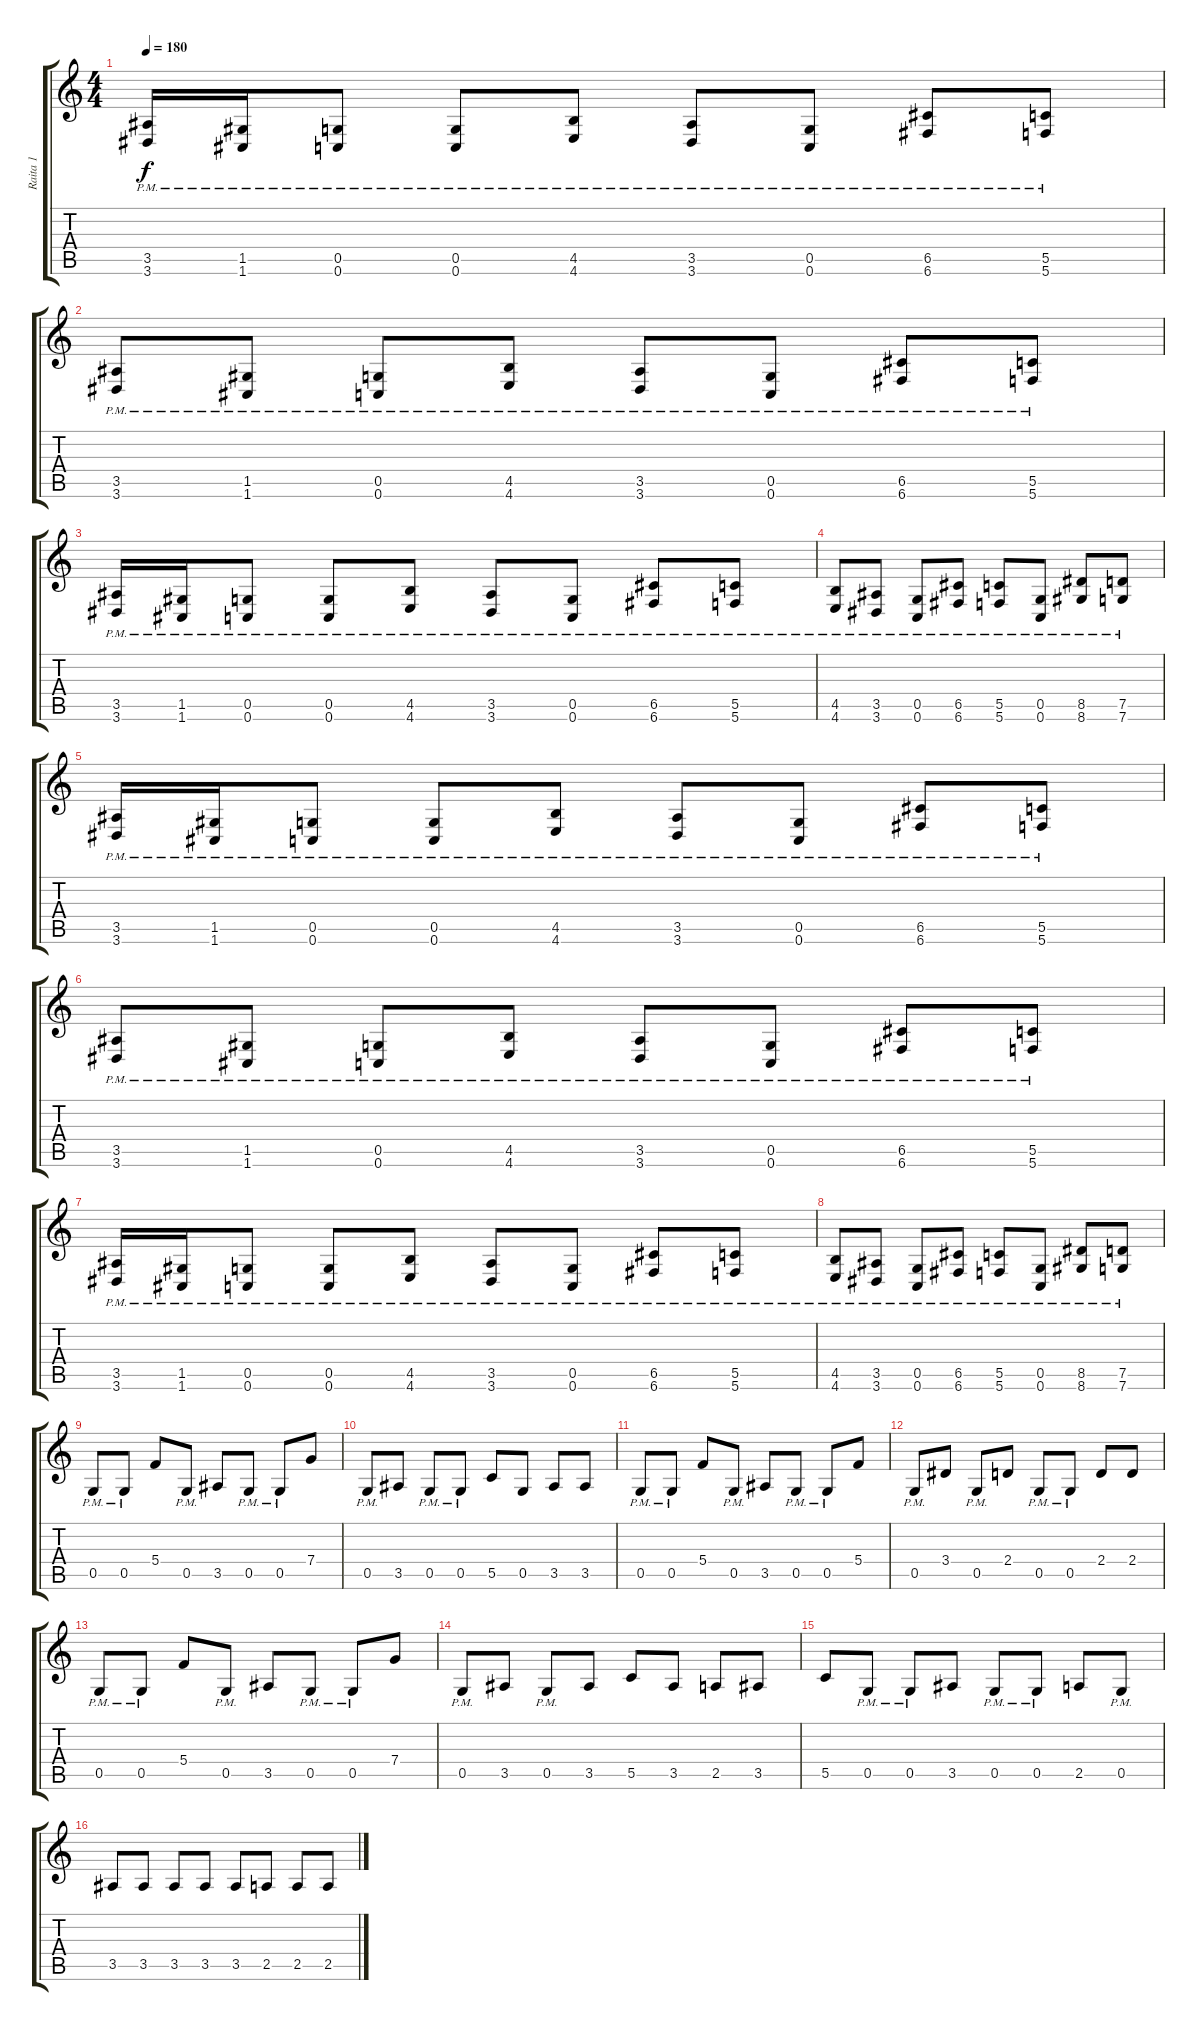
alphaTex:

\track ("Raita 1" "Raita 1") {instrument distortionguitar}
\staff {score tabs}
\tuning (D4 A3 F3 C3 G2 C2) {hide}
\ts (4 4)
\tempo 180
\clef g2
\ks c
(3.5{pm} 3.6{pm}).16{dy f} (1.5{pm} 1.6{pm}).16 (0.5{pm} 0.6{pm}).8 (0.5{pm} 0.6{pm}).8 (4.5{pm} 4.6{pm}).8 (3.5{pm} 3.6{pm}).8 (0.5{pm} 0.6{pm}).8 (6.5{pm} 6.6{pm}).8 (5.5{pm} 5.6{pm}).8 |
(3.5{pm} 3.6{pm}).8 (1.5{pm} 1.6{pm}).8 (0.5{pm} 0.6{pm}).8 (4.5{pm} 4.6{pm}).8 (3.5{pm} 3.6{pm}).8 (0.5{pm} 0.6{pm}).8 (6.5{pm} 6.6{pm}).8 (5.5{pm} 5.6{pm}).8 |
(3.5{pm} 3.6{pm}).16 (1.5{pm} 1.6{pm}).16 (0.5{pm} 0.6{pm}).8 (0.5{pm} 0.6{pm}).8 (4.5{pm} 4.6{pm}).8 (3.5{pm} 3.6{pm}).8 (0.5{pm} 0.6{pm}).8 (6.5{pm} 6.6{pm}).8 (5.5{pm} 5.6{pm}).8 |
(4.5{pm} 4.6{pm}).8 (3.5{pm} 3.6{pm}).8 (0.5{pm} 0.6{pm}).8 (6.5{pm} 6.6{pm}).8 (5.5{pm} 5.6{pm}).8 (0.5{pm} 0.6{pm}).8 (8.5{pm} 8.6{pm}).8 (7.5{pm} 7.6{pm}).8 |
(3.5{pm} 3.6{pm}).16 (1.5{pm} 1.6{pm}).16 (0.5{pm} 0.6{pm}).8 (0.5{pm} 0.6{pm}).8 (4.5{pm} 4.6{pm}).8 (3.5{pm} 3.6{pm}).8 (0.5{pm} 0.6{pm}).8 (6.5{pm} 6.6{pm}).8 (5.5{pm} 5.6{pm}).8 |
(3.5{pm} 3.6{pm}).8 (1.5{pm} 1.6{pm}).8 (0.5{pm} 0.6{pm}).8 (4.5{pm} 4.6{pm}).8 (3.5{pm} 3.6{pm}).8 (0.5{pm} 0.6{pm}).8 (6.5{pm} 6.6{pm}).8 (5.5{pm} 5.6{pm}).8 |
(3.5{pm} 3.6{pm}).16 (1.5{pm} 1.6{pm}).16 (0.5{pm} 0.6{pm}).8 (0.5{pm} 0.6{pm}).8 (4.5{pm} 4.6{pm}).8 (3.5{pm} 3.6{pm}).8 (0.5{pm} 0.6{pm}).8 (6.5{pm} 6.6{pm}).8 (5.5{pm} 5.6{pm}).8 |
(4.5{pm} 4.6{pm}).8 (3.5{pm} 3.6{pm}).8 (0.5{pm} 0.6{pm}).8 (6.5{pm} 6.6{pm}).8 (5.5{pm} 5.6{pm}).8 (0.5{pm} 0.6{pm}).8 (8.5{pm} 8.6{pm}).8 (7.5{pm} 7.6{pm}).8 |
0.5{pm}.8 0.5{pm}.8 5.4.8 0.5{pm}.8 3.5.8 0.5{pm}.8 0.5{pm}.8 7.4.8 |
0.5{pm}.8 3.5.8 0.5{pm}.8 0.5{pm}.8 5.5.8 0.5.8 3.5.8 3.5.8 |
0.5{pm}.8 0.5{pm}.8 5.4.8 0.5{pm}.8 3.5.8 0.5{pm}.8 0.5{pm}.8 5.4.8 |
0.5{pm}.8 3.4.8 0.5{pm}.8 2.4.8 0.5{pm}.8 0.5{pm}.8 2.4.8 2.4.8 |
0.5{pm}.8 0.5{pm}.8 5.4.8 0.5{pm}.8 3.5.8 0.5{pm}.8 0.5{pm}.8 7.4.8 |
0.5{pm}.8 3.5.8 0.5{pm}.8 3.5.8 5.5.8 3.5.8 2.5.8 3.5.8 |
5.5.8 0.5{pm}.8 0.5{pm}.8 3.5.8 0.5{pm}.8 0.5{pm}.8 2.5.8 0.5{pm}.8 |
3.5.8 3.5.8 3.5.8 3.5.8 3.5.8 2.5.8 2.5.8 2.5.8
